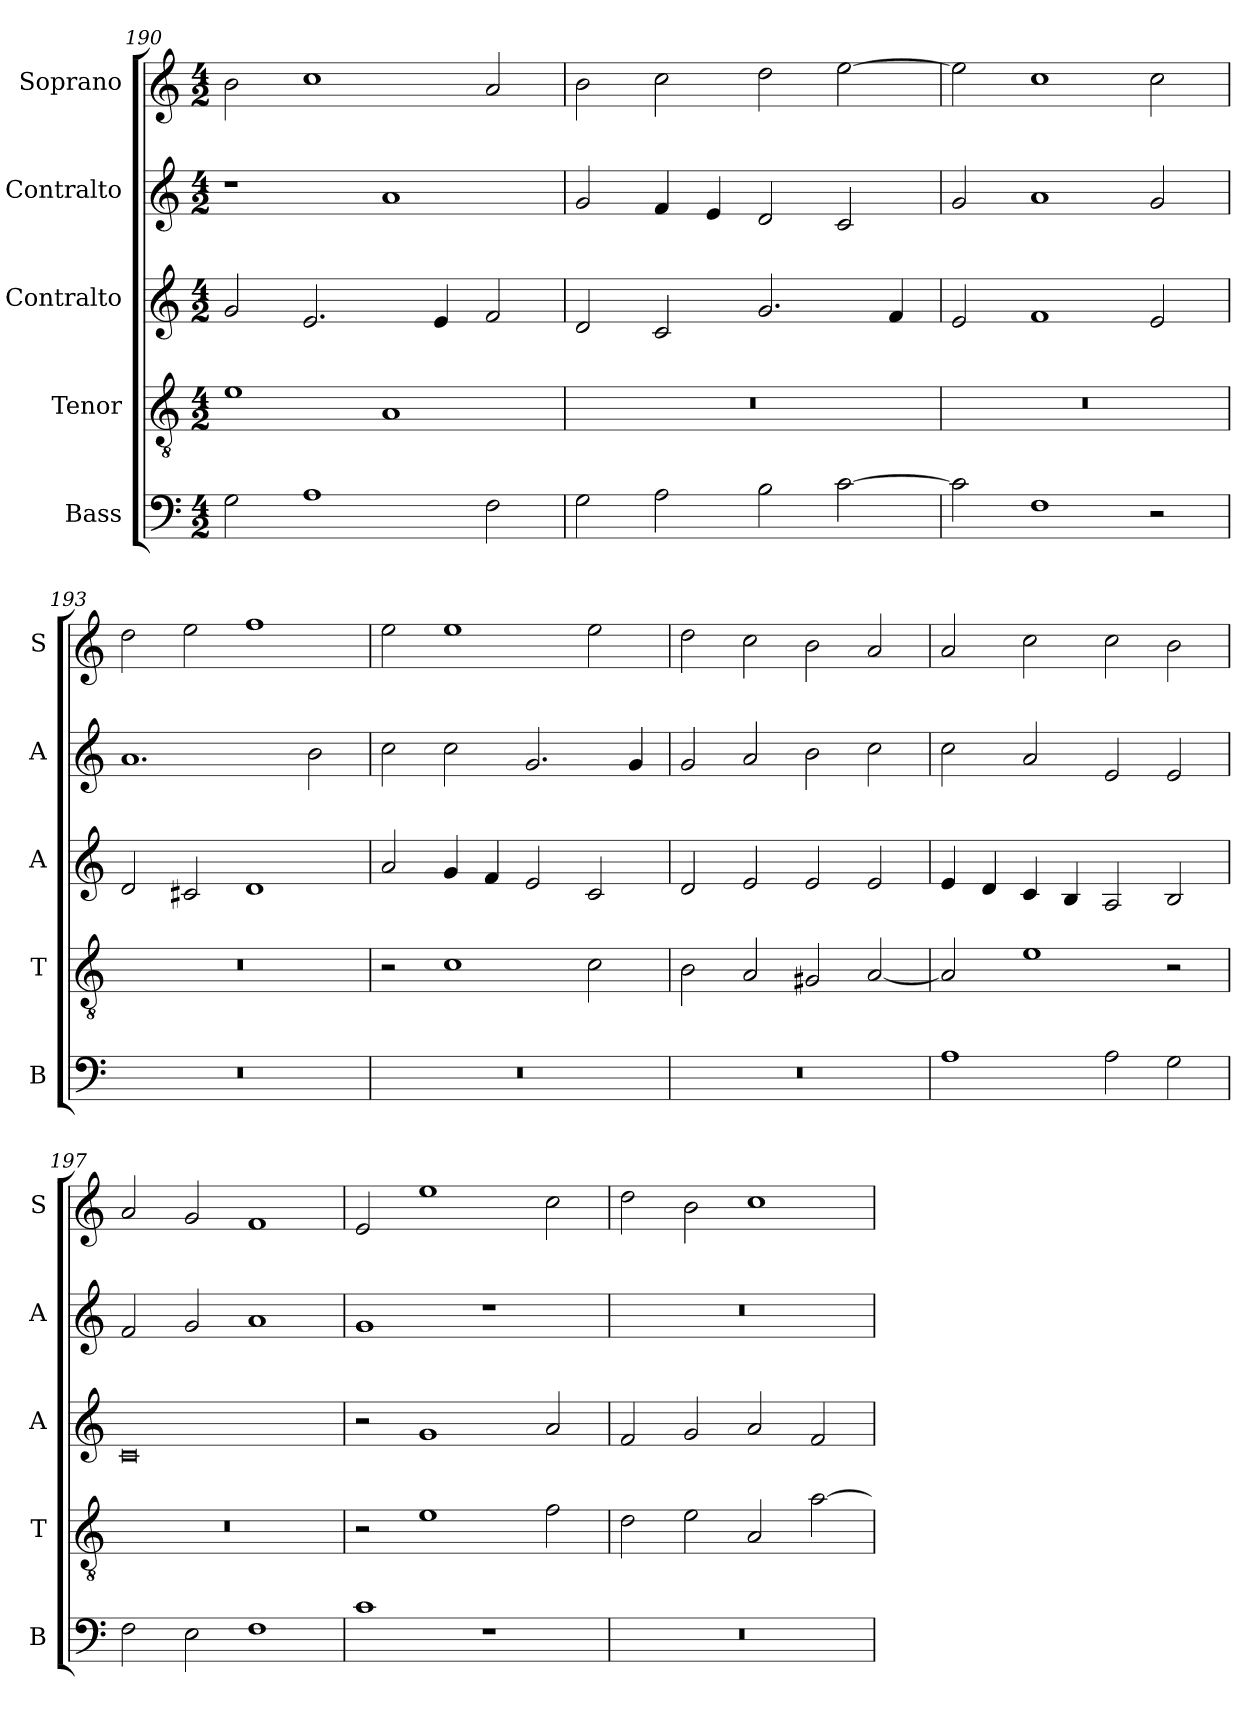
**kern	**kern	**kern	**kern	**kern
*part5	*part4	*part3	*part2	*part1
*staff5	*staff4	*staff3	*staff2	*staff1
*I"Bass	*I"Tenor	*I"Contralto	*I"Contralto	*I"Soprano
*I'B	*I'T	*I'A	*I'A	*I'S
*clefF4	*clefGv2	*clefG2	*clefG2	*clefG2
*k[]	*k[]	*k[]	*k[]	*k[]
*A:aeo	*A:aeo	*A:aeo	*A:aeo	*A:aeo
*M4/2	*M4/2	*M4/2	*M4/2	*M4/2
=190	=190	=190	=190	=190
2G	1e	2g	1r	2b
1A	.	2.e	.	1cc
.	1A	.	1a	.
.	.	4e	.	.
2F	.	2f	.	2a
=191	=191	=191	=191	=191
2G	0r	2d	2g	2b
2A	.	2c	4f	2cc
.	.	.	4e	.
2B	.	2.g	2d	2dd
[2c	.	.	2c	[2ee
.	.	4f	.	.
=192	=192	=192	=192	=192
2c]	0r	2e	2g	2ee]
1F	.	1f	1a	1cc
2r	.	2e	2g	2cc
=193	=193	=193	=193	=193
0r	0r	2d	1.a	2dd
.	.	2c#X	.	2ee
.	.	1d	.	1ff
.	.	.	2b	.
=194	=194	=194	=194	=194
0r	2r	2a	2cc	2ee
.	1c	4g	2cc	1ee
.	.	4f	.	.
.	.	2e	2.g	.
.	2c	2c	.	2ee
.	.	.	4g	.
=195	=195	=195	=195	=195
0r	2B	2d	2g	2dd
.	2A	2e	2a	2cc
.	2G#X	2e	2b	2b
.	[2A	2e	2cc	2a
=196	=196	=196	=196	=196
1A	2A]	4e	2cc	2a
.	.	4d	.	.
.	1e	4c	2a	2cc
.	.	4B	.	.
2A	.	2A	2e	2cc
2G	2r	2B	2e	2b
=197	=197	=197	=197	=197
2F	0r	0c	2f	2a
2E	.	.	2g	2g
1F	.	.	1a	1f
=198	=198	=198	=198	=198
1c	2r	2r	1g	2e
.	1e	1g	.	1ee
1r	.	.	1r	.
.	2f	2a	.	2cc
=199	=199	=199	=199	=199
0r	2d	2f	0r	2dd
.	2e	2g	.	2b
.	2A	2a	.	1cc
.	[2a	2f	.	.
=	=	=	=	=
*-	*-	*-	*-	*-
